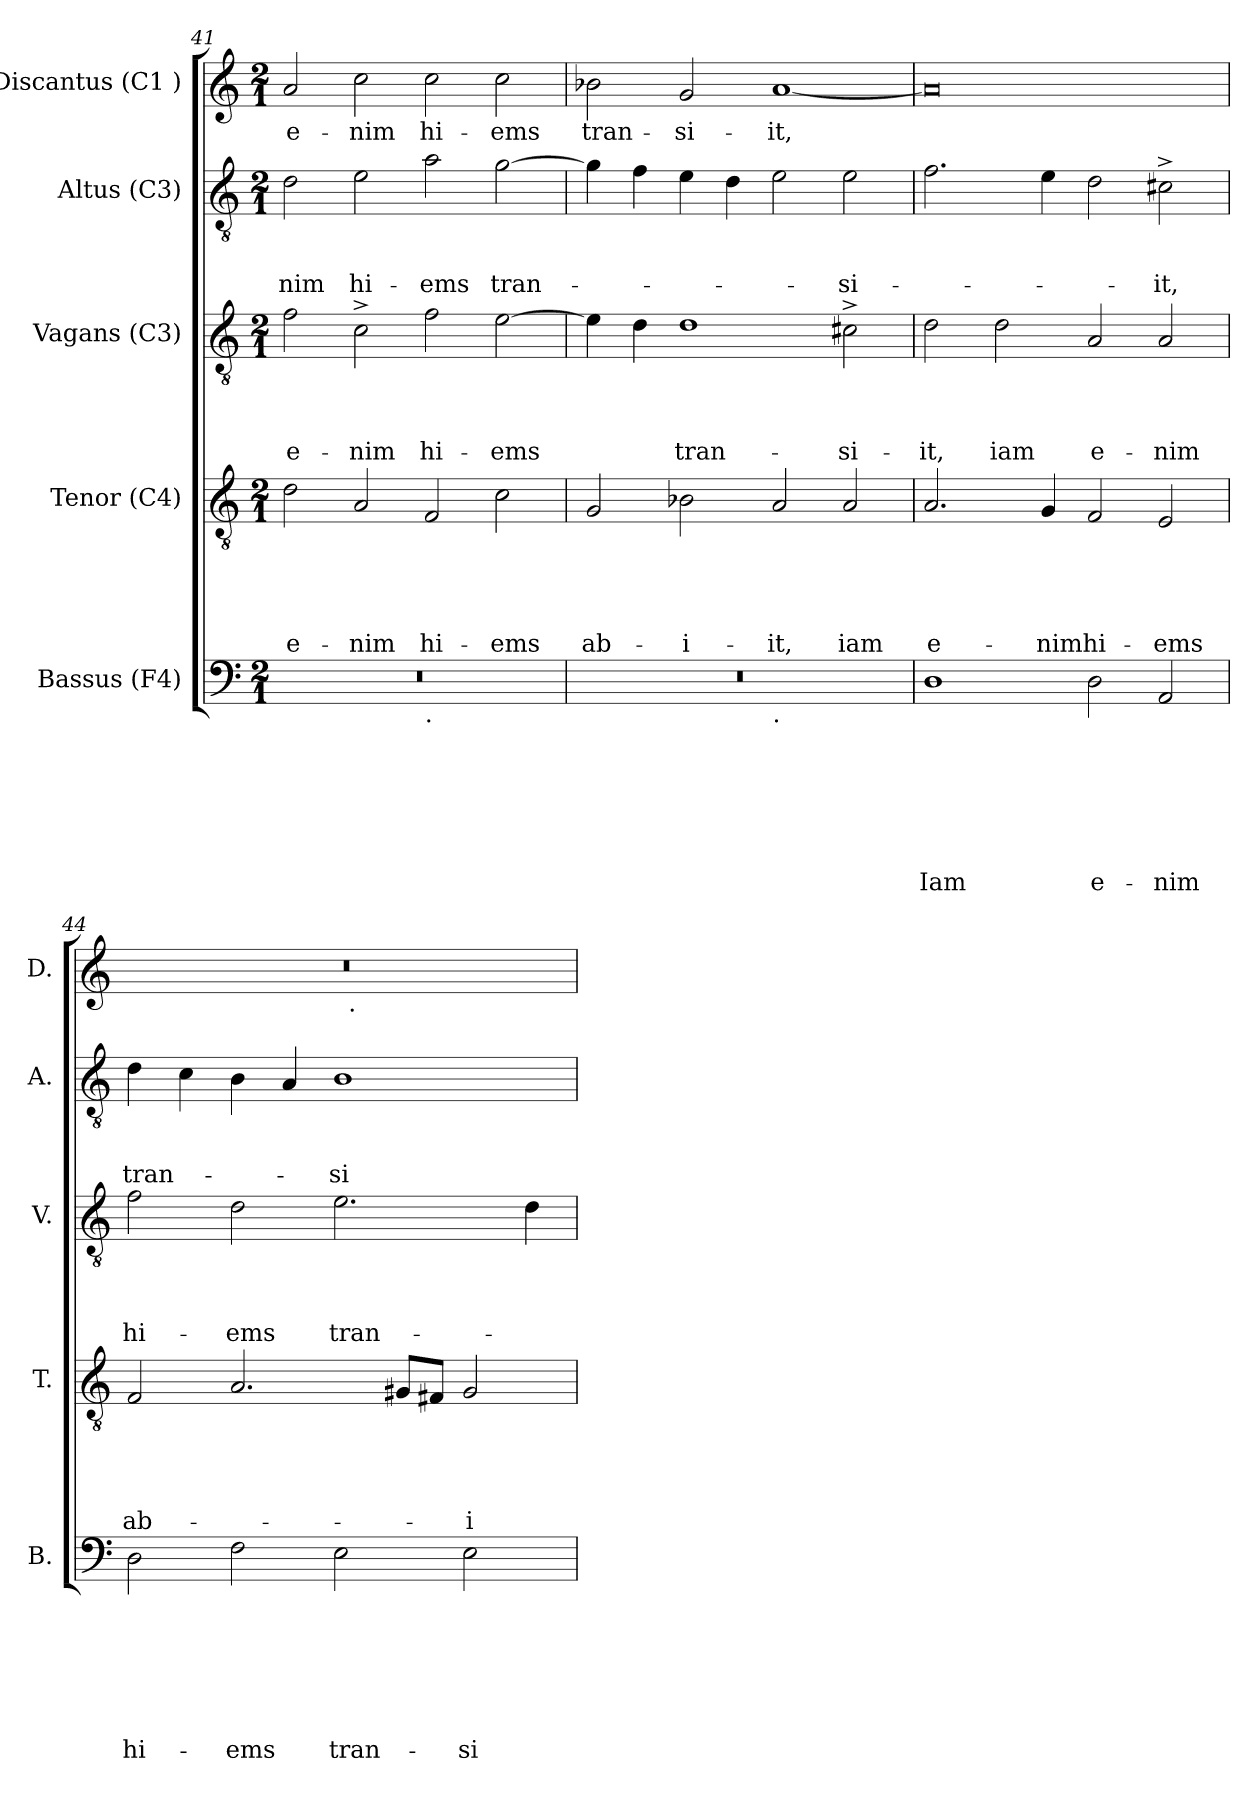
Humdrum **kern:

**kern	**text	**text	**text	**text	**text	**text	**text	**kern	**text	**text	**text	**text	**text	**kern	**text	**text	**text	**text	**kern	**text	**text	**text	**kern	**text
*part5	*part5	*part5	*part5	*part5	*part5	*part5	*part5	*part4	*part4	*part4	*part4	*part4	*part4	*part3	*part3	*part3	*part3	*part3	*part2	*part2	*part2	*part2	*part1	*part1
*staff5	*staff5	*staff5	*staff5	*staff5	*staff5	*staff5	*staff5	*staff4	*staff4	*staff4	*staff4	*staff4	*staff4	*staff3	*staff3	*staff3	*staff3	*staff3	*staff2	*staff2	*staff2	*staff2	*staff1	*staff1
*I"Bassus (F4)	*	*	*	*	*	*	*	*I"Tenor (C4)	*	*	*	*	*	*I"Vagans (C3)	*	*	*	*	*I"Altus (C3)	*	*	*	*I"Discantus (C1 )	*
*I'B.	*	*	*	*	*	*	*	*I'T.	*	*	*	*	*	*I'V.	*	*	*	*	*I'A.	*	*	*	*I'D.	*
*clefF4	*	*	*	*	*	*	*	*clefGv2	*	*	*	*	*	*clefGv2	*	*	*	*	*clefGv2	*	*	*	*clefG2	*
*k[]	*	*	*	*	*	*	*	*k[]	*	*	*	*	*	*k[]	*	*	*	*	*k[]	*	*	*	*k[]	*
*C:	*	*	*	*	*	*	*	*C:	*	*	*	*	*	*C:	*	*	*	*	*C:	*	*	*	*C:	*
*M2/1	*	*	*	*	*	*	*	*M2/1	*	*	*	*	*	*M2/1	*	*	*	*	*M2/1	*	*	*	*M2/1	*
=41	=41	=41	=41	=41	=41	=41	=41	=41	=41	=41	=41	=41	=41	=41	=41	=41	=41	=41	=41	=41	=41	=41	=41	=41
!	!	!	!	!	!	!	!	!	!	!	!	!	!LO:LY:b	!	!	!	!	!LO:LY:b	!	!	!	!LO:LY:b	!	!LO:LY:b
*^	*	*	*	*	*	*	*	*	*	*	*	*	*	*	*	*	*	*	*	*	*	*	*	*
0r	1ryy	.	.	.	.	.	.	.	2d\	.	.	.	.	e-	2f\	.	.	.	e-	2d\	.	.	-nim	2a/	e-
!	!	!	!	!	!	!	!	!	!	!	!	!	!	!LO:LY:b	!	!	!	!	!LO:LY:b	!	!	!	!LO:LY:b	!	!LO:LY:b
.	.	.	.	.	.	.	.	.	2A/	.	.	.	.	-nim	2c^>\	.	.	.	-nim	2e\	.	.	hi-	2cc\	-nim
!	!LO:TX:b:t=.	!	!	!	!	!	!	!	!	!	!	!	!	!	!	!	!	!	!	!	!	!	!	!	!
!	!	!	!	!	!	!	!	!	!	!	!	!	!	!LO:LY:b	!	!	!	!	!LO:LY:b	!	!	!	!LO:LY:b	!	!LO:LY:b
.	1ryy	.	.	.	.	.	.	.	2F/	.	.	.	.	hi-	2f\	.	.	.	hi-	2a\	.	.	-ems	2cc\	hi-
!	!	!	!	!	!	!	!	!	!	!	!	!	!	!LO:LY:b	!	!	!	!	!LO:LY:b	!	!	!	!LO:LY:b	!	!LO:LY:b
.	.	.	.	.	.	.	.	.	2c\	.	.	.	.	-ems	[>2e\	.	.	.	-ems	[>2g\	.	.	tran-	2cc\	-ems
=42	=42	=42	=42	=42	=42	=42	=42	=42	=42	=42	=42	=42	=42	=42	=42	=42	=42	=42	=42	=42	=42	=42	=42	=42	=42
!	!	!	!	!	!	!	!	!	!	!	!	!	!	!LO:LY:b	!	!	!	!	!	!	!	!	!	!	!LO:LY:b
0r	1ryy	.	.	.	.	.	.	.	2G/	.	.	.	.	ab-	4e\]	.	.	.	.	4g\]	.	.	.	2b-X\	tran-
.	.	.	.	.	.	.	.	.	.	.	.	.	.	.	4d\	.	.	.	.	4f\	.	.	.	.	.
!	!	!	!	!	!	!	!	!	!	!	!	!	!	!LO:LY:b	!	!	!	!	!LO:LY:b	!	!	!	!	!	!LO:LY:b
.	.	.	.	.	.	.	.	.	2B-X\	.	.	.	.	-i-	1d	.	.	.	tran-	4e\	.	.	.	2g/	-si-
.	.	.	.	.	.	.	.	.	.	.	.	.	.	.	.	.	.	.	.	4d\	.	.	.	.	.
!	!LO:TX:b:t=.	!	!	!	!	!	!	!	!	!	!	!	!	!	!	!	!	!	!	!	!	!	!	!	!
!	!	!	!	!	!	!	!	!	!	!	!	!	!	!LO:LY:b	!	!	!	!	!	!	!	!	!	!	!LO:LY:b
.	1ryy	.	.	.	.	.	.	.	2A/	.	.	.	.	-it,	.	.	.	.	.	2e\	.	.	.	[<1a	-it,
!	!	!	!	!	!	!	!	!	!	!	!	!	!	!LO:LY:b	!	!	!	!	!LO:LY:b	!	!	!	!LO:LY:b	!	!
.	.	.	.	.	.	.	.	.	2A/	.	.	.	.	iam	2c#X^>\	.	.	.	-si-	2e\	.	.	-si-	.	.
=43	=43	=43	=43	=43	=43	=43	=43	=43	=43	=43	=43	=43	=43	=43	=43	=43	=43	=43	=43	=43	=43	=43	=43	=43	=43
!	!	!	!	!	!	!	!	!LO:LY:b	!	!	!	!	!	!LO:LY:b	!	!	!	!	!LO:LY:b	!	!	!	!	!	!
*v	*v	*	*	*	*	*	*	*	*	*	*	*	*	*	*	*	*	*	*	*	*	*	*	*	*
1D	.	.	.	.	.	.	Iam	2.A/	.	.	.	.	e-	2d\	.	.	.	-it,	2.f\	.	.	.	0a]	.
!	!	!	!	!	!	!	!	!	!	!	!	!	!	!	!	!	!	!LO:LY:b	!	!	!	!	!	!
.	.	.	.	.	.	.	.	.	.	.	.	.	.	2d\	.	.	.	iam	.	.	.	.	.	.
!	!	!	!	!	!	!	!	!	!	!	!	!	!LO:LY:b	!	!	!	!	!	!	!	!	!	!	!
.	.	.	.	.	.	.	.	4G/	.	.	.	.	-nim	.	.	.	.	.	4e\	.	.	.	.	.
!	!	!	!	!	!	!	!LO:LY:b	!	!	!	!	!	!LO:LY:b	!	!	!	!	!LO:LY:b	!	!	!	!	!	!
2D\	.	.	.	.	.	.	e-	2F/	.	.	.	.	hi-	2A/	.	.	.	e-	2d\	.	.	.	.	.
!	!	!	!	!	!	!	!LO:LY:b	!	!	!	!	!	!LO:LY:b	!	!	!	!	!LO:LY:b	!	!	!	!LO:LY:b	!	!
2AA/	.	.	.	.	.	.	-nim	2E/	.	.	.	.	-ems	2A/	.	.	.	-nim	2c#X^>\	.	.	-it,	.	.
!!LO:LB:g=z
=44	=44	=44	=44	=44	=44	=44	=44	=44	=44	=44	=44	=44	=44	=44	=44	=44	=44	=44	=44	=44	=44	=44	=44	=44
!	!	!	!	!	!	!	!LO:LY:b	!	!	!	!	!	!LO:LY:b	!	!	!	!	!LO:LY:b	!	!	!	!LO:LY:b	!	!
*	*	*	*	*	*	*	*	*	*	*	*	*	*	*	*	*	*	*	*	*	*	*	*^	*
2D\	.	.	.	.	.	.	hi-	2F/	.	.	.	.	ab-	2f\	.	.	.	hi-	4d\	.	.	tran-	0r	1ryy	.
.	.	.	.	.	.	.	.	.	.	.	.	.	.	.	.	.	.	.	4c\	.	.	.	.	.	.
!	!	!	!	!	!	!	!LO:LY:b	!	!	!	!	!	!	!	!	!	!	!LO:LY:b	!	!	!	!	!	!	!
2F\	.	.	.	.	.	.	-ems	2.A/	.	.	.	.	.	2d\	.	.	.	-ems	4B\	.	.	.	.	.	.
.	.	.	.	.	.	.	.	.	.	.	.	.	.	.	.	.	.	.	4A/	.	.	.	.	.	.
!	!	!	!	!	!	!	!LO:LY:b	!	!	!	!	!	!	!	!	!	!	!LO:LY:b	!	!	!	!LO:LY:b	!	!	!
2E\	.	.	.	.	.	.	tran-	.	.	.	.	.	.	2.e\	.	.	.	tran-	1B	.	.	-si-	.	32ryy	.
!	!	!	!	!	!	!	!	!	!	!	!	!	!	!	!	!	!	!	!	!	!	!	!	!LO:TX:b:t=.	!
.	.	.	.	.	.	.	.	.	.	.	.	.	.	.	.	.	.	.	.	.	.	.	.	2ryy	.
.	.	.	.	.	.	.	.	8G#X/L	.	.	.	.	.	.	.	.	.	.	.	.	.	.	.	.	.
.	.	.	.	.	.	.	.	8F#X/J	.	.	.	.	.	.	.	.	.	.	.	.	.	.	.	.	.
!	!	!	!	!	!	!	!LO:LY:b	!	!	!	!	!	!LO:LY:b	!	!	!	!	!	!	!	!	!	!	!	!
2E\	.	.	.	.	.	.	-si-	2G#/	.	.	.	.	-i-	.	.	.	.	.	.	.	.	.	.	.	.
.	.	.	.	.	.	.	.	.	.	.	.	.	.	.	.	.	.	.	.	.	.	.	.	4...ryy	.
.	.	.	.	.	.	.	.	.	.	.	.	.	.	4d\	.	.	.	.	.	.	.	.	.	.	.
*	*	*	*	*	*	*	*	*	*	*	*	*	*	*	*	*	*	*	*	*	*	*	*v	*v	*
=	=	=	=	=	=	=	=	=	=	=	=	=	=	=	=	=	=	=	=	=	=	=	=	=
*-	*-	*-	*-	*-	*-	*-	*-	*-	*-	*-	*-	*-	*-	*-	*-	*-	*-	*-	*-	*-	*-	*-	*-	*-
